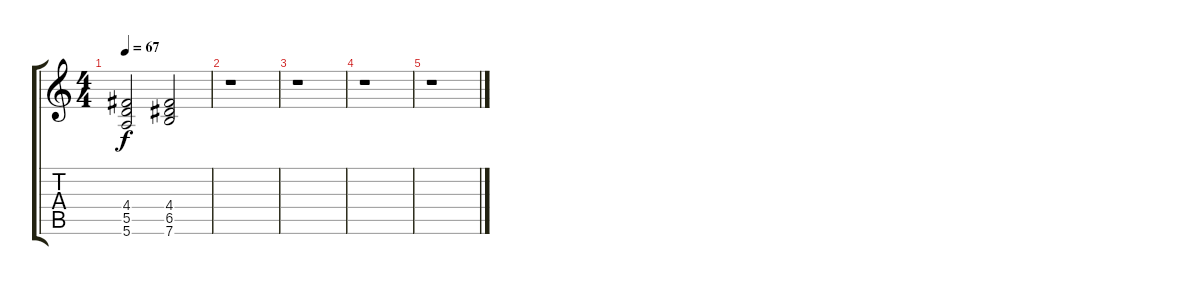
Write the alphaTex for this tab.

\track "" {instrument acousticbass}
\staff {score tabs}
\tuning (E4 B3 G3 D3 A2 E2) {hide}
\ts (4 4)
\tempo 67
\clef g2
\ks c
(4.4 5.5 5.6).2{dy f} (4.4 6.5 7.6).2 |
r.1 |
r.1 |
r.1 |
r.1
